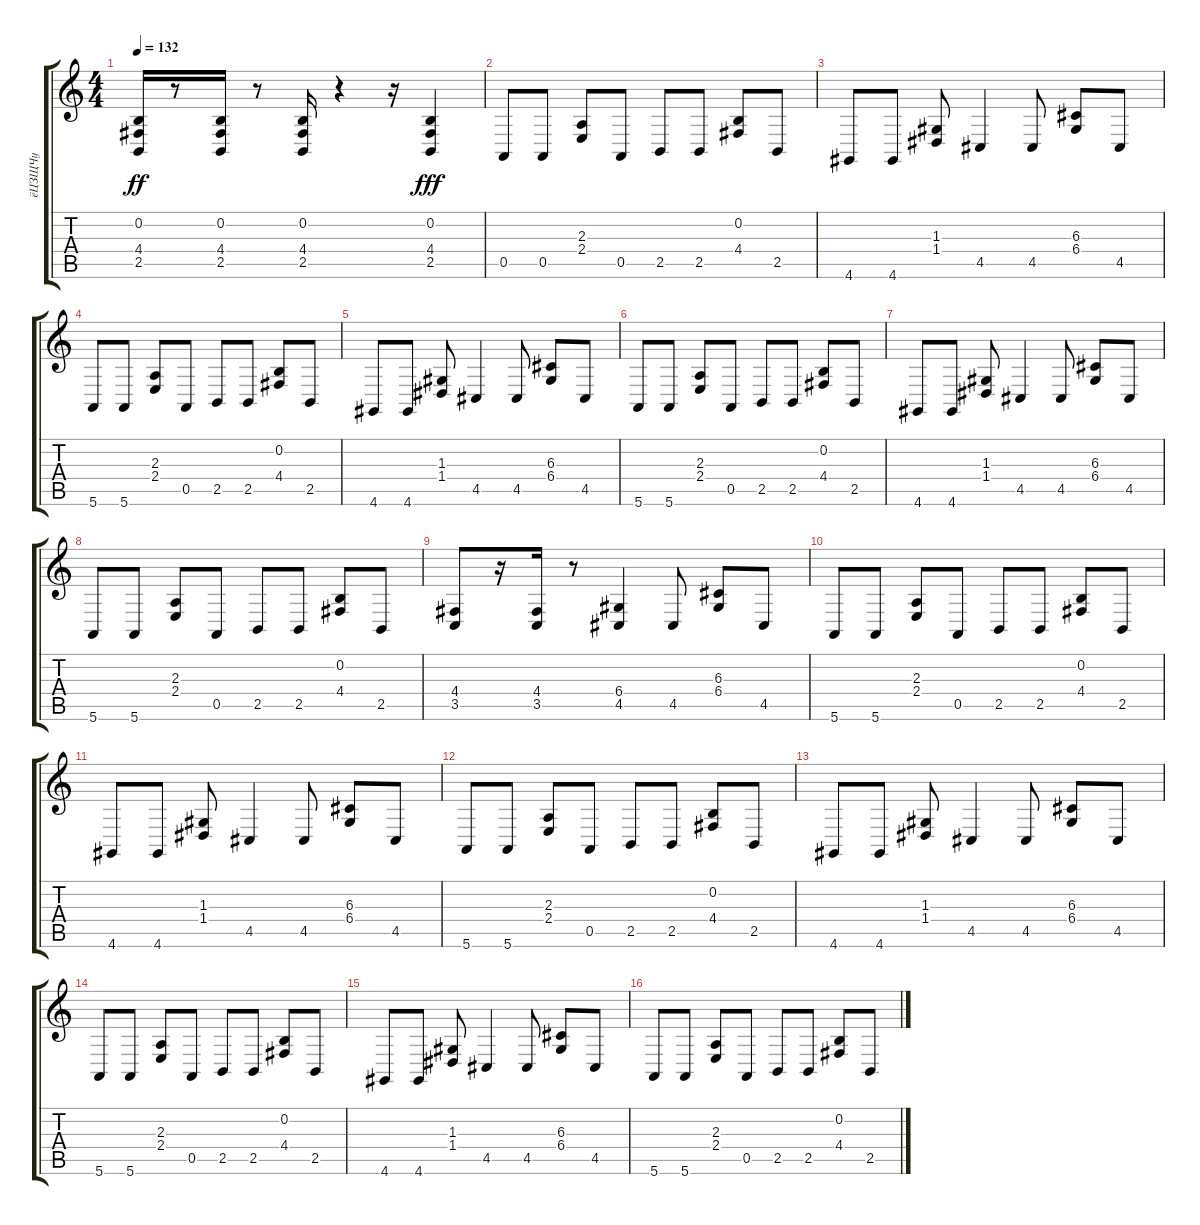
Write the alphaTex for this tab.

\track ("ёЦЗЩЧу" "ёЦЗЩЧу") {instrument acousticgrandpiano}
\staff {score tabs}
\tuning (E4 B3 G3 D3 A2 E2) {hide}
\ts (4 4)
\tempo 132
\clef g2
\ks c
(0.2 4.4 2.5).16{dy ff} r.8 (0.2 4.4 2.5).16 r.8 (0.2 4.4 2.5).16 r.4 r.16 (0.2 4.4 2.5).4{dy fff} |
0.5.8 0.5.8 (2.3 2.4).8 0.5.8 2.5.8 2.5.8 (0.2 4.4).8 2.5.8 |
4.6.8 4.6.8 (1.3 1.4).8 4.5.4 4.5.8 (6.3 6.4).8 4.5.8 |
5.6.8 5.6.8 (2.3 2.4).8 0.5.8 2.5.8 2.5.8 (0.2 4.4).8 2.5.8 |
4.6.8 4.6.8 (1.3 1.4).8 4.5.4 4.5.8 (6.3 6.4).8 4.5.8 |
5.6.8 5.6.8 (2.3 2.4).8 0.5.8 2.5.8 2.5.8 (0.2 4.4).8 2.5.8 |
4.6.8 4.6.8 (1.3 1.4).8 4.5.4 4.5.8 (6.3 6.4).8 4.5.8 |
5.6.8 5.6.8 (2.3 2.4).8 0.5.8 2.5.8 2.5.8 (0.2 4.4).8 2.5.8 |
(4.4 3.5).8 r.16 (4.4 3.5).16 r.8 (6.4 4.5).4 4.5.8 (6.3 6.4).8 4.5.8 |
5.6.8 5.6.8 (2.3 2.4).8 0.5.8 2.5.8 2.5.8 (0.2 4.4).8 2.5.8 |
4.6.8 4.6.8 (1.3 1.4).8 4.5.4 4.5.8 (6.3 6.4).8 4.5.8 |
5.6.8 5.6.8 (2.3 2.4).8 0.5.8 2.5.8 2.5.8 (0.2 4.4).8 2.5.8 |
4.6.8 4.6.8 (1.3 1.4).8 4.5.4 4.5.8 (6.3 6.4).8 4.5.8 |
5.6.8 5.6.8 (2.3 2.4).8 0.5.8 2.5.8 2.5.8 (0.2 4.4).8 2.5.8 |
4.6.8 4.6.8 (1.3 1.4).8 4.5.4 4.5.8 (6.3 6.4).8 4.5.8 |
5.6.8 5.6.8 (2.3 2.4).8 0.5.8 2.5.8 2.5.8 (0.2 4.4).8 2.5.8
